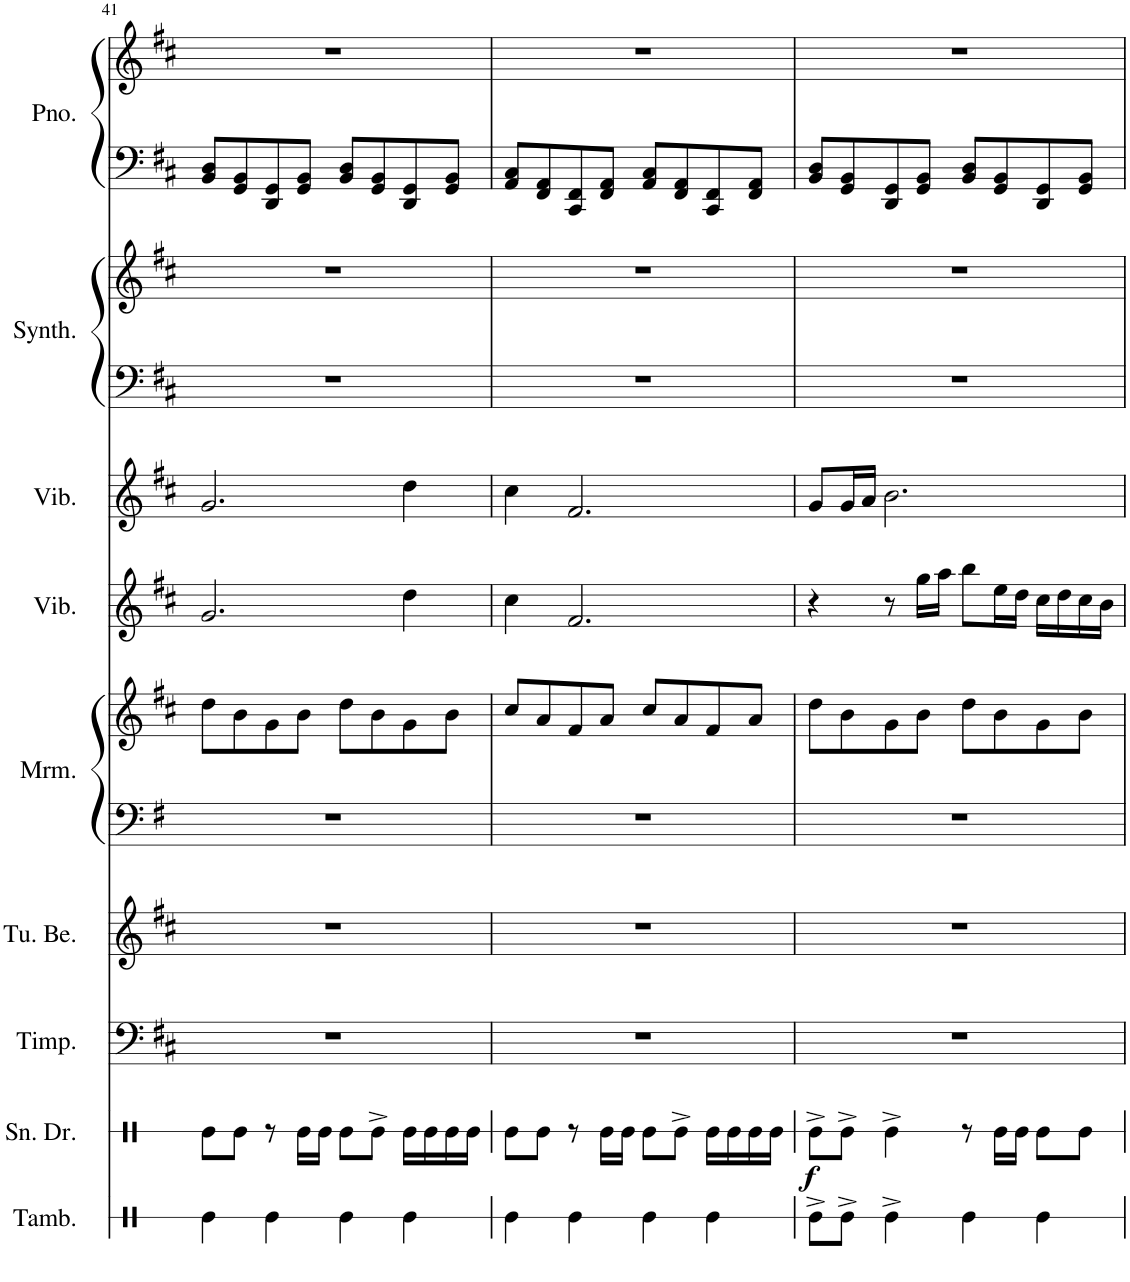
**kern	**kern	**dynam	**kern	**kern	**kern	**kern	**kern	**kern	**kern	**kern	**kern	**kern
*part9	*part8	*part8	*part7	*part6	*part5	*part5	*part4	*part3	*part2	*part2	*part1	*part1
*staff12	*staff11	*staff11	*staff10	*staff9	*staff8	*staff7	*staff6	*staff5	*staff4	*staff3	*staff2	*staff1
*I"Tambourine	*I"Snare Drum	*	*I"Timpani	*I"Tubular Bells	*I"Marimba	*	*I"Vibraphone	*I"Vibraphone	*I"Keyboard Synthesizer	*	*I"Piano	*
*I'Tamb.	*I'Sn. Dr.	*	*I'Timp.	*I'Tu. Be.	*I'Mrm.	*	*I'Vib.	*I'Vib.	*I'Synth.	*	*I'Pno.	*
!!LO:PB:g=z
*clefX	*clefX	*	*clefF4	*clefG2	*clefF4	*clefG2	*clefG2	*clefG2	*clefF4	*clefG2	*clefF4	*clefG2
*k[]	*k[]	*	*k[f#c#]	*k[f#c#]	*k[f#]	*k[f#c#]	*k[f#c#]	*k[f#c#]	*k[f#c#]	*k[f#c#]	*k[f#c#]	*k[f#c#]
*M4/4	*M4/4	*	*M4/4	*M4/4	*M4/4	*M4/4	*M4/4	*M4/4	*M4/4	*M4/4	*M4/4	*M4/4
=41	=41	=41	=41	=41	=41	=41	=41	=41	=41	=41	=41	=41
4Re\	8Re\L	.	1r	1r	1r	8dd\L	2.g/	2.g/	1r	1r	8BB/ 8D/L	1r
.	8Re\J	.	.	.	.	8b\	.	.	.	.	8GG/ 8BB/	.
4Re\	8r	.	.	.	.	8g\	.	.	.	.	8DD/ 8GG/	.
.	16Re\LL	.	.	.	.	8b\J	.	.	.	.	8GG/ 8BB/J	.
.	16Re\JJ	.	.	.	.	.	.	.	.	.	.	.
4Re\	8Re\L	.	.	.	.	8dd\L	.	.	.	.	8BB/ 8D/L	.
.	8Re^\J	.	.	.	.	8b\	.	.	.	.	8GG/ 8BB/	.
4Re\	16Re\LL	.	.	.	.	8g\	4dd\	4dd\	.	.	8DD/ 8GG/	.
.	16Re\	.	.	.	.	.	.	.	.	.	.	.
.	16Re\	.	.	.	.	8b\J	.	.	.	.	8GG/ 8BB/J	.
.	16Re\JJ	.	.	.	.	.	.	.	.	.	.	.
=42	=42	=42	=42	=42	=42	=42	=42	=42	=42	=42	=42	=42
4Re\	8Re\L	.	1r	1r	1r	8cc#/L	4cc#\	4cc#\	1r	1r	8AA/ 8C#/L	1r
.	8Re\J	.	.	.	.	8a/	.	.	.	.	8FF#/ 8AA/	.
4Re\	8r	.	.	.	.	8f#/	2.f#/	2.f#/	.	.	8CC#/ 8FF#/	.
.	16Re\LL	.	.	.	.	8a/J	.	.	.	.	8FF#/ 8AA/J	.
.	16Re\JJ	.	.	.	.	.	.	.	.	.	.	.
4Re\	8Re\L	.	.	.	.	8cc#/L	.	.	.	.	8AA/ 8C#/L	.
.	8Re^\J	.	.	.	.	8a/	.	.	.	.	8FF#/ 8AA/	.
4Re\	16Re\LL	.	.	.	.	8f#/	.	.	.	.	8CC#/ 8FF#/	.
.	16Re\	.	.	.	.	.	.	.	.	.	.	.
.	16Re\	.	.	.	.	8a/J	.	.	.	.	8FF#/ 8AA/J	.
.	16Re\JJ	.	.	.	.	.	.	.	.	.	.	.
=43	=43	=43	=43	=43	=43	=43	=43	=43	=43	=43	=43	=43
!	!	!LO:DY:b	!	!	!	!	!	!	!	!	!	!
8Re^\L	8Re^\L	f	1r	1r	1r	8dd\L	4r	8g/L	1r	1r	8BB/ 8D/L	1r
8Re^\J	8Re^\J	.	.	.	.	8b\	.	16g/L	.	.	8GG/ 8BB/	.
.	.	.	.	.	.	.	.	16a/JJ	.	.	.	.
4Re^\	4Re^\	.	.	.	.	8g\	8r	2.b\	.	.	8DD/ 8GG/	.
.	.	.	.	.	.	8b\J	16gg\LL	.	.	.	8GG/ 8BB/J	.
.	.	.	.	.	.	.	16aa\JJ	.	.	.	.	.
4Re\	8r	.	.	.	.	8dd\L	8bb\L	.	.	.	8BB/ 8D/L	.
.	16Re\LL	.	.	.	.	8b\	16ee\L	.	.	.	8GG/ 8BB/	.
.	16Re\JJ	.	.	.	.	.	16dd\JJ	.	.	.	.	.
4Re\	8Re\L	.	.	.	.	8g\	16cc#\LL	.	.	.	8DD/ 8GG/	.
.	.	.	.	.	.	.	16dd\	.	.	.	.	.
.	8Re\J	.	.	.	.	8b\J	16cc#\	.	.	.	8GG/ 8BB/J	.
.	.	.	.	.	.	.	16b\JJ	.	.	.	.	.
=	=	=	=	=	=	=	=	=	=	=	=	=
*-	*-	*-	*-	*-	*-	*-	*-	*-	*-	*-	*-	*-
